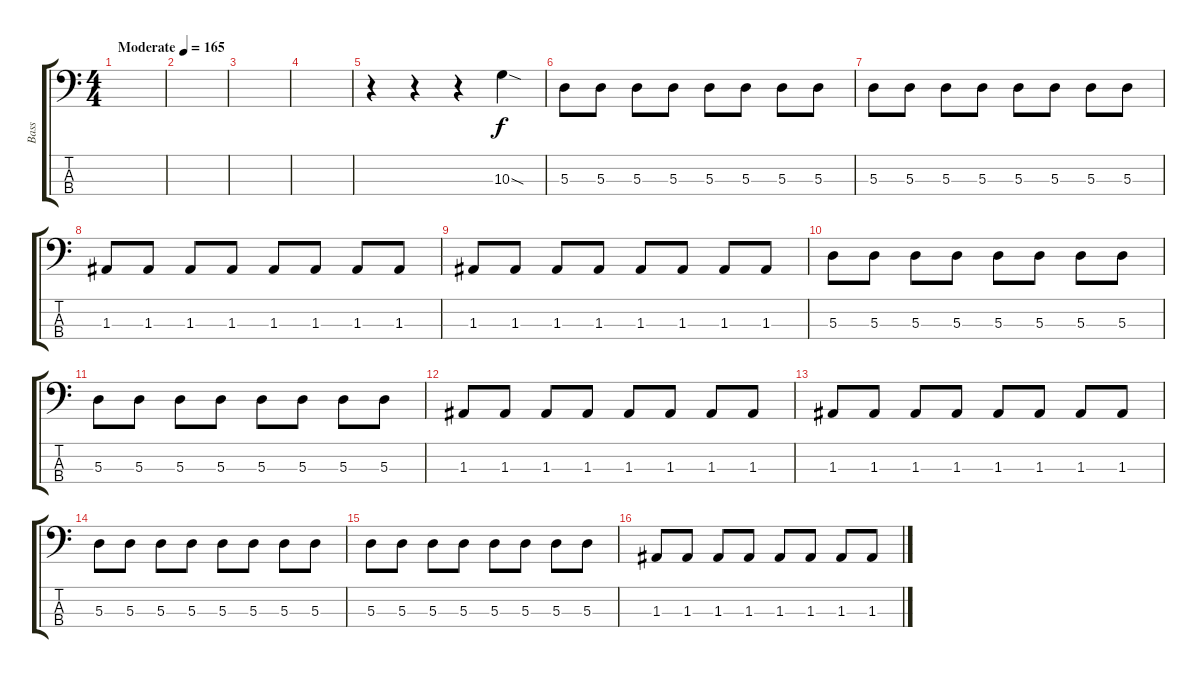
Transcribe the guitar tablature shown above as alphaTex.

\track ("Bass" "Bass") {instrument electricbassfinger}
\staff {score tabs}
\tuning (G2 D2 A1 E1) {hide}
\ts (4 4)
\tempo (165 "Moderate")
\clef f4
\ks c
|
|
|
|
r.4 r.4 r.4 10.3{sod}.4 |
5.3.8 5.3.8 5.3.8 5.3.8 5.3.8 5.3.8 5.3.8 5.3.8 |
5.3.8 5.3.8 5.3.8 5.3.8 5.3.8 5.3.8 5.3.8 5.3.8 |
1.3.8 1.3.8 1.3.8 1.3.8 1.3.8 1.3.8 1.3.8 1.3.8 |
1.3.8 1.3.8 1.3.8 1.3.8 1.3.8 1.3.8 1.3.8 1.3.8 |
5.3.8 5.3.8 5.3.8 5.3.8 5.3.8 5.3.8 5.3.8 5.3.8 |
5.3.8 5.3.8 5.3.8 5.3.8 5.3.8 5.3.8 5.3.8 5.3.8 |
1.3.8 1.3.8 1.3.8 1.3.8 1.3.8 1.3.8 1.3.8 1.3.8 |
1.3.8 1.3.8 1.3.8 1.3.8 1.3.8 1.3.8 1.3.8 1.3.8 |
5.3.8 5.3.8 5.3.8 5.3.8 5.3.8 5.3.8 5.3.8 5.3.8 |
5.3.8 5.3.8 5.3.8 5.3.8 5.3.8 5.3.8 5.3.8 5.3.8 |
1.3.8 1.3.8 1.3.8 1.3.8 1.3.8 1.3.8 1.3.8 1.3.8
